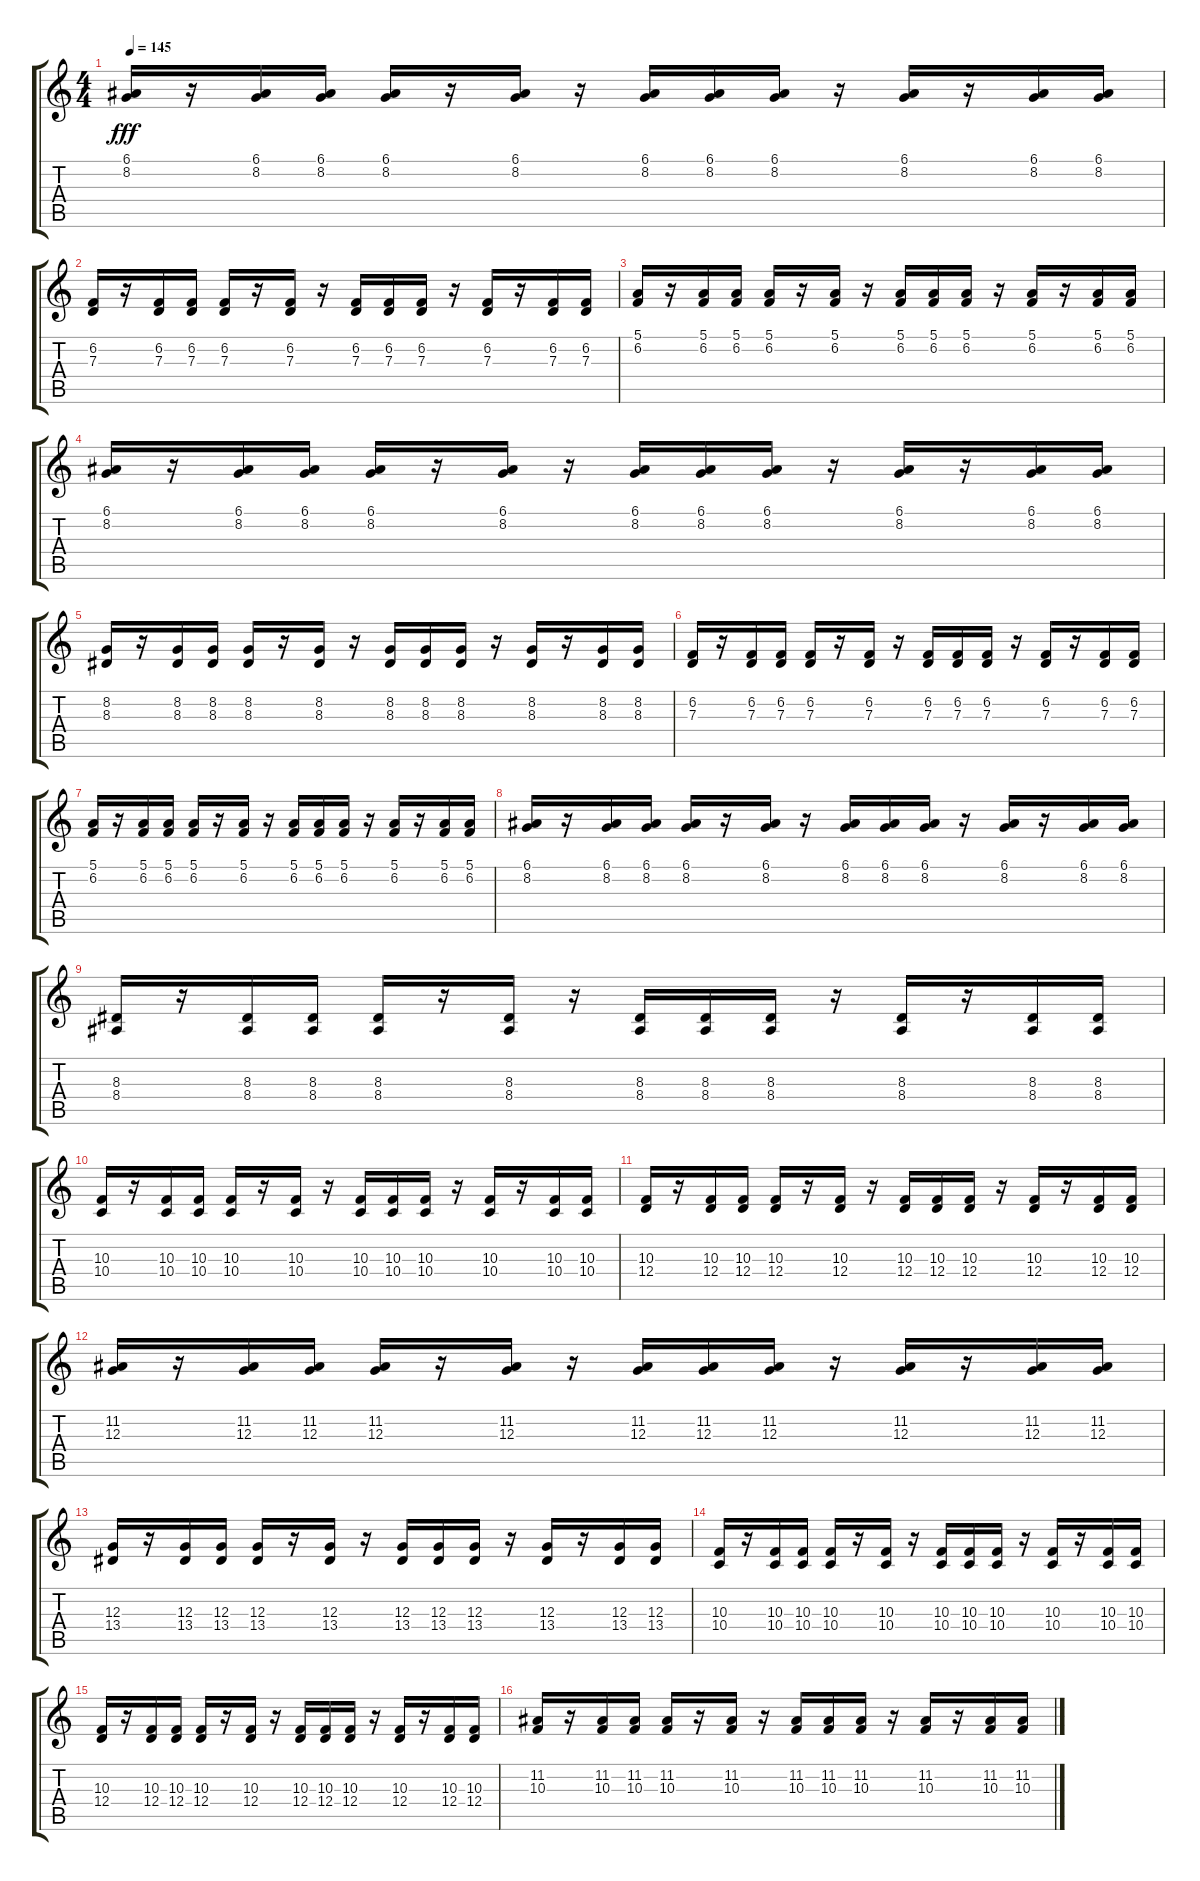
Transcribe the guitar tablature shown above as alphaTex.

\track "" {instrument marimba}
\staff {score tabs}
\tuning (E4 B3 G3 D3 A2 E2) {hide}
\ts (4 4)
\tempo 145
\clef g2
\ks c
(6.1 8.2).16{dy fff} r.16 (6.1 8.2).16 (6.1 8.2).16 (6.1 8.2).16 r.16 (6.1 8.2).16 r.16 (6.1 8.2).16 (6.1 8.2).16 (6.1 8.2).16 r.16 (6.1 8.2).16 r.16 (6.1 8.2).16 (6.1 8.2).16 |
(6.2 7.3).16 r.16 (6.2 7.3).16 (6.2 7.3).16 (6.2 7.3).16 r.16 (6.2 7.3).16 r.16 (6.2 7.3).16 (6.2 7.3).16 (6.2 7.3).16 r.16 (6.2 7.3).16 r.16 (6.2 7.3).16 (6.2 7.3).16 |
(5.1 6.2).16 r.16 (5.1 6.2).16 (5.1 6.2).16 (5.1 6.2).16 r.16 (5.1 6.2).16 r.16 (5.1 6.2).16 (5.1 6.2).16 (5.1 6.2).16 r.16 (5.1 6.2).16 r.16 (5.1 6.2).16 (5.1 6.2).16 |
(6.1 8.2).16 r.16 (6.1 8.2).16 (6.1 8.2).16 (6.1 8.2).16 r.16 (6.1 8.2).16 r.16 (6.1 8.2).16 (6.1 8.2).16 (6.1 8.2).16 r.16 (6.1 8.2).16 r.16 (6.1 8.2).16 (6.1 8.2).16 |
(8.2 8.3).16 r.16 (8.2 8.3).16 (8.2 8.3).16 (8.2 8.3).16 r.16 (8.2 8.3).16 r.16 (8.2 8.3).16 (8.2 8.3).16 (8.2 8.3).16 r.16 (8.2 8.3).16 r.16 (8.2 8.3).16 (8.2 8.3).16 |
(6.2 7.3).16 r.16 (6.2 7.3).16 (6.2 7.3).16 (6.2 7.3).16 r.16 (6.2 7.3).16 r.16 (6.2 7.3).16 (6.2 7.3).16 (6.2 7.3).16 r.16 (6.2 7.3).16 r.16 (6.2 7.3).16 (6.2 7.3).16 |
(5.1 6.2).16 r.16 (5.1 6.2).16 (5.1 6.2).16 (5.1 6.2).16 r.16 (5.1 6.2).16 r.16 (5.1 6.2).16 (5.1 6.2).16 (5.1 6.2).16 r.16 (5.1 6.2).16 r.16 (5.1 6.2).16 (5.1 6.2).16 |
(6.1 8.2).16 r.16 (6.1 8.2).16 (6.1 8.2).16 (6.1 8.2).16 r.16 (6.1 8.2).16 r.16 (6.1 8.2).16 (6.1 8.2).16 (6.1 8.2).16 r.16 (6.1 8.2).16 r.16 (6.1 8.2).16 (6.1 8.2).16 |
(8.3 8.4).16 r.16 (8.3 8.4).16 (8.3 8.4).16 (8.3 8.4).16 r.16 (8.3 8.4).16 r.16 (8.3 8.4).16 (8.3 8.4).16 (8.3 8.4).16 r.16 (8.3 8.4).16 r.16 (8.3 8.4).16 (8.3 8.4).16 |
(10.3 10.4).16 r.16 (10.3 10.4).16 (10.3 10.4).16 (10.3 10.4).16 r.16 (10.3 10.4).16 r.16 (10.3 10.4).16 (10.3 10.4).16 (10.3 10.4).16 r.16 (10.3 10.4).16 r.16 (10.3 10.4).16 (10.3 10.4).16 |
(10.3 12.4).16 r.16 (10.3 12.4).16 (10.3 12.4).16 (10.3 12.4).16 r.16 (10.3 12.4).16 r.16 (10.3 12.4).16 (10.3 12.4).16 (10.3 12.4).16 r.16 (10.3 12.4).16 r.16 (10.3 12.4).16 (10.3 12.4).16 |
(11.2 12.3).16 r.16 (11.2 12.3).16 (11.2 12.3).16 (11.2 12.3).16 r.16 (11.2 12.3).16 r.16 (11.2 12.3).16 (11.2 12.3).16 (11.2 12.3).16 r.16 (11.2 12.3).16 r.16 (11.2 12.3).16 (11.2 12.3).16 |
(12.3 13.4).16 r.16 (12.3 13.4).16 (12.3 13.4).16 (12.3 13.4).16 r.16 (12.3 13.4).16 r.16 (12.3 13.4).16 (12.3 13.4).16 (12.3 13.4).16 r.16 (12.3 13.4).16 r.16 (12.3 13.4).16 (12.3 13.4).16 |
(10.3 10.4).16 r.16 (10.3 10.4).16 (10.3 10.4).16 (10.3 10.4).16 r.16 (10.3 10.4).16 r.16 (10.3 10.4).16 (10.3 10.4).16 (10.3 10.4).16 r.16 (10.3 10.4).16 r.16 (10.3 10.4).16 (10.3 10.4).16 |
(10.3 12.4).16 r.16 (10.3 12.4).16 (10.3 12.4).16 (10.3 12.4).16 r.16 (10.3 12.4).16 r.16 (10.3 12.4).16 (10.3 12.4).16 (10.3 12.4).16 r.16 (10.3 12.4).16 r.16 (10.3 12.4).16 (10.3 12.4).16 |
(11.2 10.3).16 r.16 (11.2 10.3).16 (11.2 10.3).16 (11.2 10.3).16 r.16 (11.2 10.3).16 r.16 (11.2 10.3).16 (11.2 10.3).16 (11.2 10.3).16 r.16 (11.2 10.3).16 r.16 (11.2 10.3).16 (11.2 10.3).16
